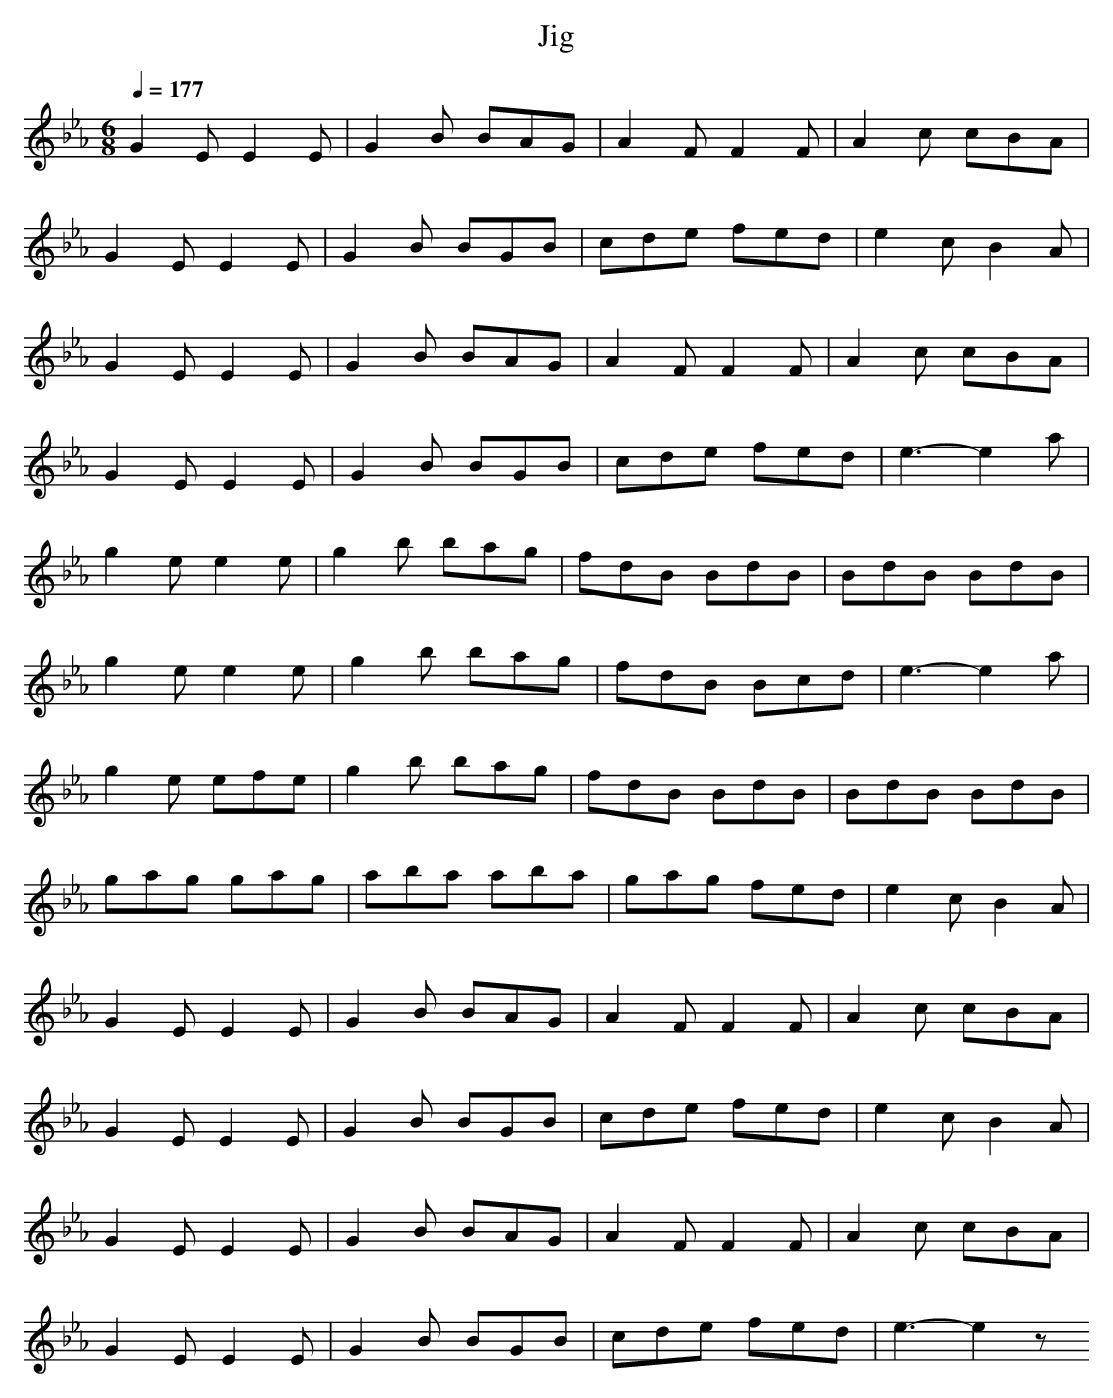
X:1
T: Jig
M: 6/8
L: 1/8
Q: 1/4=177
K: Eb % 3 flats
V: 1
G2E E2E|G2B BAG|A2F F2F|A2c cBA|
G2E E2E|G2B BGB|cde fed|e2c B2A|
G2E E2E|G2B BAG|A2F F2F|A2c cBA|
G2E E2E|G2B BGB|cde fed|e3-e2a|
g2e e2e|g2b bag|fdB BdB|BdB BdB|
g2e e2e|g2b bag|fdB Bcd|e3-e2a|
g2e efe|g2b bag|fdB BdB|BdB BdB|
gag gag|aba aba|gag fed|e2c B2A|
G2E E2E|G2B BAG|A2F F2F|A2c cBA|
G2E E2E|G2B BGB|cde fed|e2c B2A|
G2E E2E|G2B BAG|A2F F2F|A2c cBA|
G2E E2E|G2B BGB|cde fed|e3-e2z
